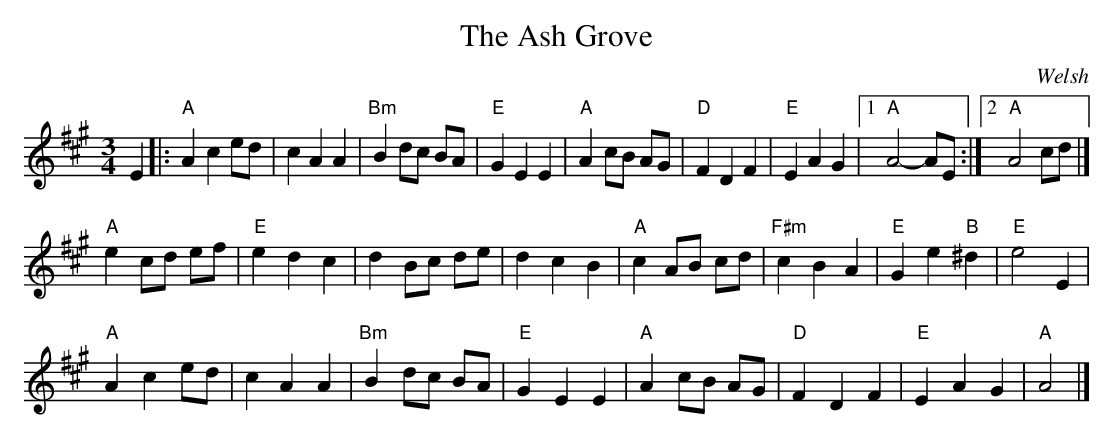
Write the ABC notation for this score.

X:1
T: Ash Grove, The
O: Welsh
M: 3/4
K: A
E2 |:\
"A"A2 c2 ed | c2 A2 A2 | "Bm"B2 dc BA | "E"G2 E2 E2 | "A"A2 cB AG | "D"F2 D2 F2 | "E"E2 A2 G2 |1 "A"A4-AE :|2 "A"A4 cd |]
"A"e2 cd ef | "E"e2 d2 c2 | d2 Bc de | d2 c2 B2 | "A"c2 AB cd | "F#m"c2 B2 A2 | "E"G2 e2 "B"^d2 | "E"e4 E2 |
"A"A2 c2 ed | c2 A2 A2 | "Bm"B2 dc BA | "E"G2 E2 E2 | "A"A2 cB AG | "D"F2 D2 F2 | "E"E2 A2 G2 | "A"A4 |]
